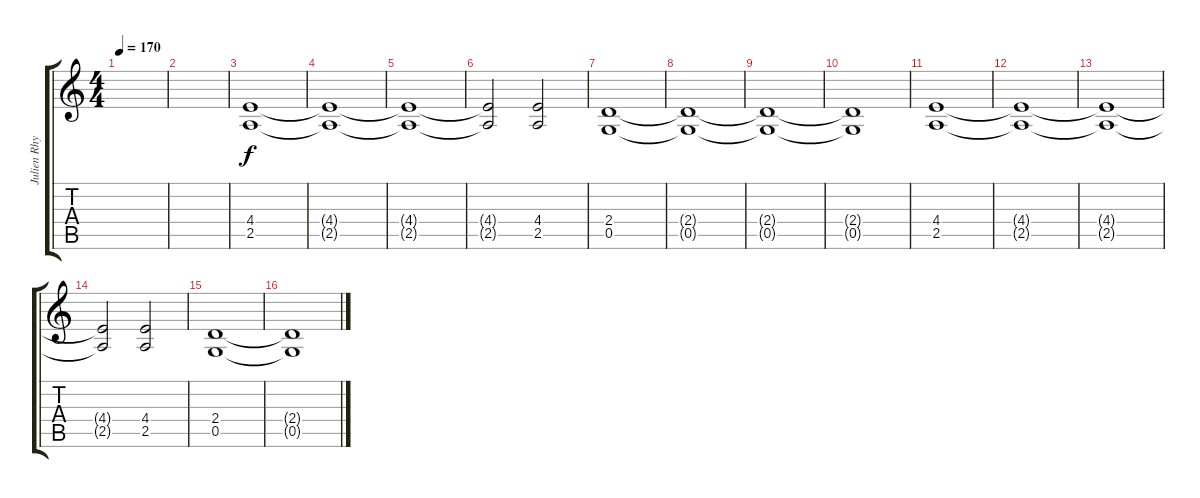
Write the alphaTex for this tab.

\track ("Julien Rhythm" "Julien Rhy") {instrument distortionguitar}
\staff {score tabs}
\tuning (D4 A3 F3 C3 G2 C2) {hide}
\ts (4 4)
\tempo 170
\clef g2
\ks c
|
|
(4.4 2.5).1 |
(4.4{t} 2.5{t}).1 |
(4.4{t} 2.5{t}).1 |
(4.4{t} 2.5{t}).2 (4.4 2.5).2 |
(2.4 0.5).1 |
(2.4{t} 0.5{t}).1 |
(2.4{t} 0.5{t}).1 |
(2.4{t} 0.5{t}).1 |
(4.4 2.5).1 |
(4.4{t} 2.5{t}).1 |
(4.4{t} 2.5{t}).1 |
(4.4{t} 2.5{t}).2 (4.4 2.5).2 |
(2.4 0.5).1 |
(2.4{t} 0.5{t}).1
